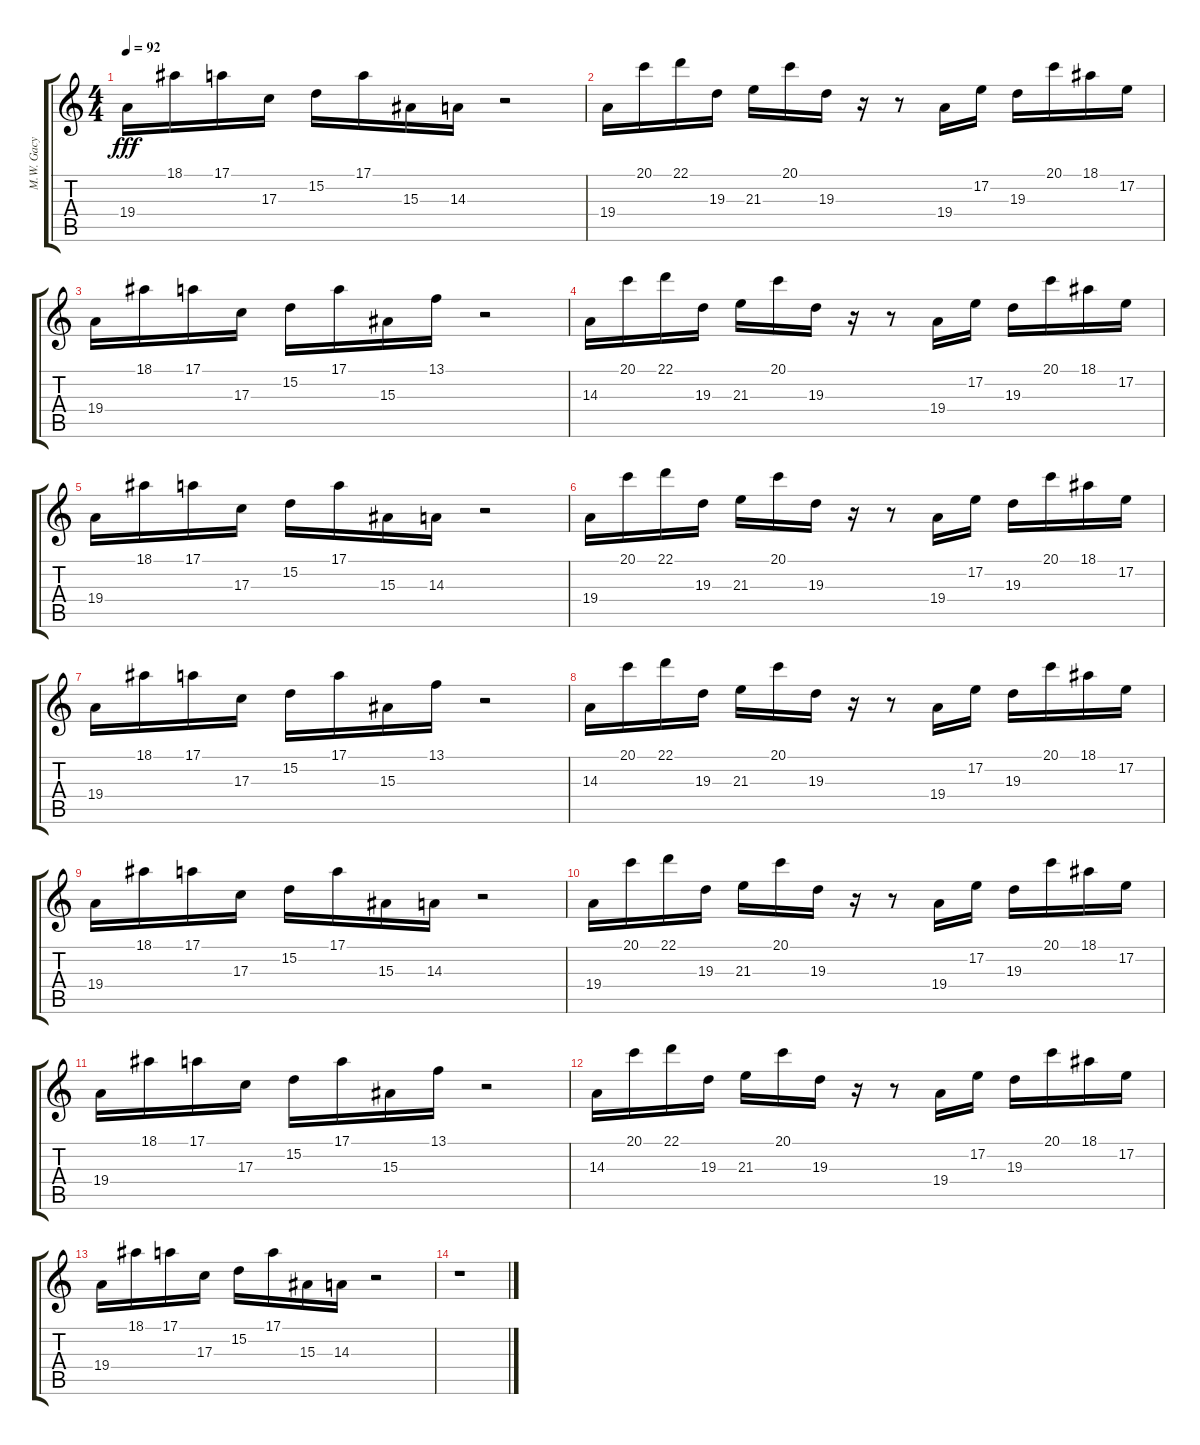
\track ("M.W. Gacy" "M.W. Gacy") {instrument lead2sawtooth}
\staff {score tabs}
\tuning (E4 B3 G3 D3 A2 D2) {hide}
\ts (4 4)
\tempo 92
\clef g2
\ks c
19.4.16{dy fff} 18.1.16 17.1.16 17.3.16 15.2.16 17.1.16 15.3.16 14.3.16 r.2 |
19.4.16 20.1.16 22.1.16 19.3.16 21.3.16 20.1.16 19.3.16 r.16 r.8 19.4.16 17.2.16 19.3.16 20.1.16 18.1.16 17.2.16 |
19.4.16 18.1.16 17.1.16 17.3.16 15.2.16 17.1.16 15.3.16 13.1.16 r.2 |
14.3.16 20.1.16 22.1.16 19.3.16 21.3.16 20.1.16 19.3.16 r.16 r.8 19.4.16 17.2.16 19.3.16 20.1.16 18.1.16 17.2.16 |
19.4.16 18.1.16 17.1.16 17.3.16 15.2.16 17.1.16 15.3.16 14.3.16 r.2 |
19.4.16 20.1.16 22.1.16 19.3.16 21.3.16 20.1.16 19.3.16 r.16 r.8 19.4.16 17.2.16 19.3.16 20.1.16 18.1.16 17.2.16 |
19.4.16 18.1.16 17.1.16 17.3.16 15.2.16 17.1.16 15.3.16 13.1.16 r.2 |
14.3.16 20.1.16 22.1.16 19.3.16 21.3.16 20.1.16 19.3.16 r.16 r.8 19.4.16 17.2.16 19.3.16 20.1.16 18.1.16 17.2.16 |
19.4.16 18.1.16 17.1.16 17.3.16 15.2.16 17.1.16 15.3.16 14.3.16 r.2 |
19.4.16 20.1.16 22.1.16 19.3.16 21.3.16 20.1.16 19.3.16 r.16 r.8 19.4.16 17.2.16 19.3.16 20.1.16 18.1.16 17.2.16 |
19.4.16 18.1.16 17.1.16 17.3.16 15.2.16 17.1.16 15.3.16 13.1.16 r.2 |
14.3.16 20.1.16 22.1.16 19.3.16 21.3.16 20.1.16 19.3.16 r.16 r.8 19.4.16 17.2.16 19.3.16 20.1.16 18.1.16 17.2.16 |
19.4.16 18.1.16 17.1.16 17.3.16 15.2.16 17.1.16 15.3.16 14.3.16 r.2 |
r.1
